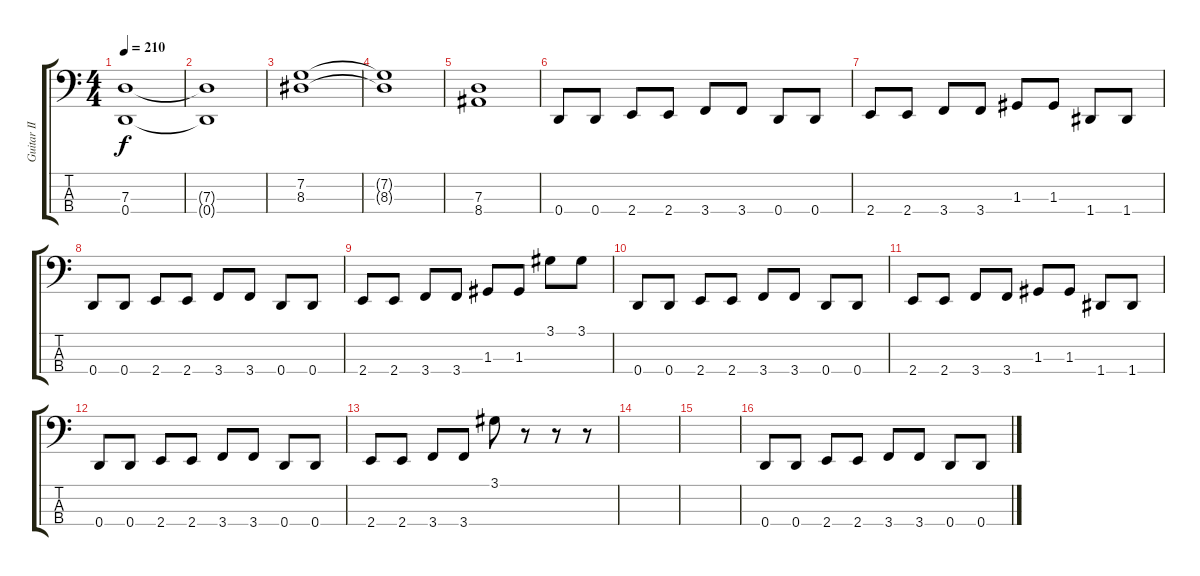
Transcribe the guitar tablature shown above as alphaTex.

\track ("Guitar II" "Guitar II") {instrument slapbass1}
\staff {score tabs}
\tuning (F2 C2 G1 D1) {hide}
\ts (4 4)
\tempo 210
\clef f4
\ks c
(7.3 0.4).1{dy f} |
(7.3{t} 0.4{t}).1 |
(7.2 8.3).1 |
(7.2{t} 8.3{t}).1 |
(7.3 8.4).1 |
0.4.8 0.4.8 2.4.8 2.4.8 3.4.8 3.4.8 0.4.8 0.4.8 |
2.4.8 2.4.8 3.4.8 3.4.8 1.3.8 1.3.8 1.4.8 1.4.8 |
0.4.8 0.4.8 2.4.8 2.4.8 3.4.8 3.4.8 0.4.8 0.4.8 |
2.4.8 2.4.8 3.4.8 3.4.8 1.3.8 1.3.8 3.1.8 3.1.8 |
0.4.8 0.4.8 2.4.8 2.4.8 3.4.8 3.4.8 0.4.8 0.4.8 |
2.4.8 2.4.8 3.4.8 3.4.8 1.3.8 1.3.8 1.4.8 1.4.8 |
0.4.8 0.4.8 2.4.8 2.4.8 3.4.8 3.4.8 0.4.8 0.4.8 |
2.4.8 2.4.8 3.4.8 3.4.8 3.1.8 r.8 r.8 r.8 |
|
|
0.4.8 0.4.8 2.4.8 2.4.8 3.4.8 3.4.8 0.4.8 0.4.8
